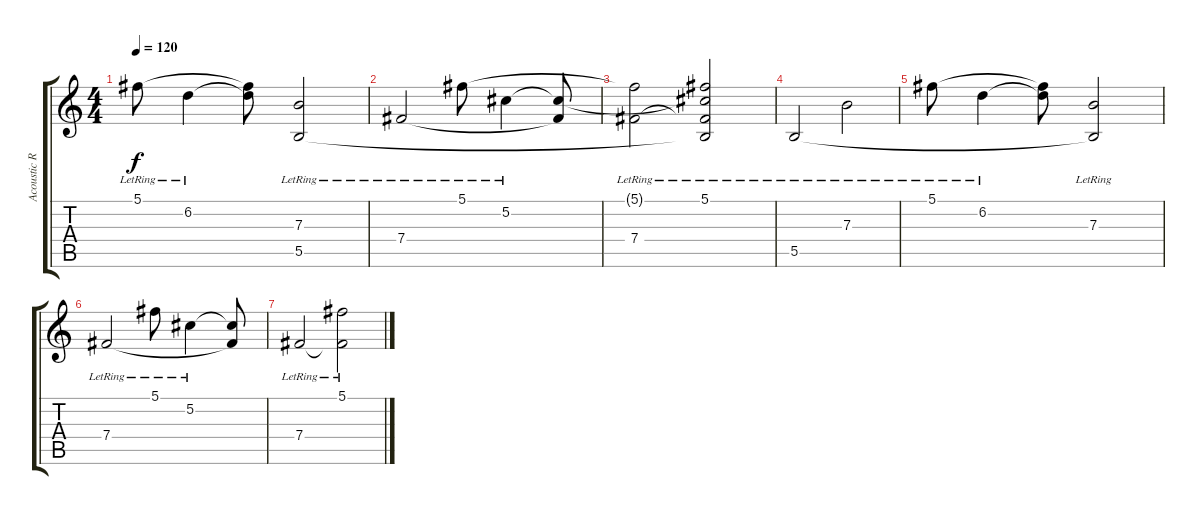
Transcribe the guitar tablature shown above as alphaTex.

\track ("Acoustic Riff" "Acoustic R") {instrument acousticguitarsteel}
\staff {score tabs}
\tuning (Db4 Ab3 E3 B2 Gb2 Db2) {hide}
\ts (4 4)
\tempo 120
\clef g2
\ks c
5.1{lr}.8{dy f} 6.2{lr}.4 (5.1{t} 6.2{t}).8 (7.3{lr} 5.5{t}).2 |
7.4{lr}.2 5.1{lr}.8 5.2{lr}.4 (5.2{t} 7.4{t}).8 |
(5.1{t} 7.4{lr}).2 (5.1{lr} 5.2{t} 7.4{t} 5.5{t}).2 |
5.5{lr}.2 7.3{lr}.2 |
5.1{lr}.8 6.2{lr}.4 (5.1{t} 6.2{t}).8 (7.3{lr} 5.5{t}).2 |
7.4{lr}.2 5.1{lr}.8 5.2{lr}.4 (5.2{t} 7.4{t}).8 |
7.4{lr}.2 (5.1{lr} 7.4{t}).2
